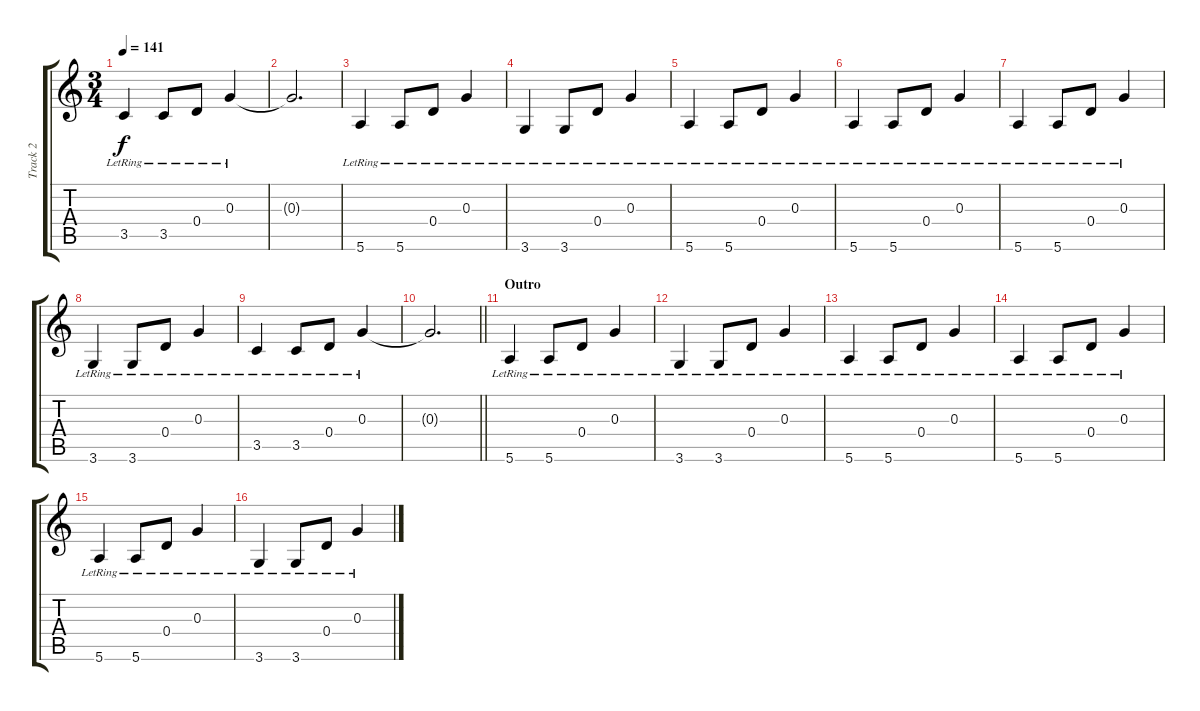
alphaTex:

\track ("Track 2" "Track 2") {instrument electricguitarjazz}
\staff {score tabs}
\tuning (E4 B3 G3 D3 A2 E2) {hide}
\ts (3 4)
\tempo 141
\clef g2
\ks c
3.5{lr}.4{dy f} 3.5{lr}.8 0.4{lr}.8 0.3{lr}.4 |
0.3{t}.2{d} |
5.6{lr}.4 5.6{lr}.8 0.4{lr}.8 0.3{lr}.4 |
3.6{lr}.4 3.6{lr}.8 0.4{lr}.8 0.3{lr}.4 |
5.6{lr}.4 5.6{lr}.8 0.4{lr}.8 0.3{lr}.4 |
5.6{lr}.4 5.6{lr}.8 0.4{lr}.8 0.3{lr}.4 |
5.6{lr}.4 5.6{lr}.8 0.4{lr}.8 0.3{lr}.4 |
3.6{lr}.4 3.6{lr}.8 0.4{lr}.8 0.3{lr}.4 |
3.5{lr}.4 3.5{lr}.8 0.4{lr}.8 0.3{lr}.4 |
\barLineRight lightlight
0.3{t}.2{d} |
\section ("" "Outro")
5.6{lr}.4 5.6{lr}.8 0.4{lr}.8 0.3{lr}.4 |
3.6{lr}.4 3.6{lr}.8 0.4{lr}.8 0.3{lr}.4 |
5.6{lr}.4 5.6{lr}.8 0.4{lr}.8 0.3{lr}.4 |
5.6{lr}.4 5.6{lr}.8 0.4{lr}.8 0.3{lr}.4 |
5.6{lr}.4 5.6{lr}.8 0.4{lr}.8 0.3{lr}.4 |
3.6{lr}.4 3.6{lr}.8 0.4{lr}.8 0.3{lr}.4
